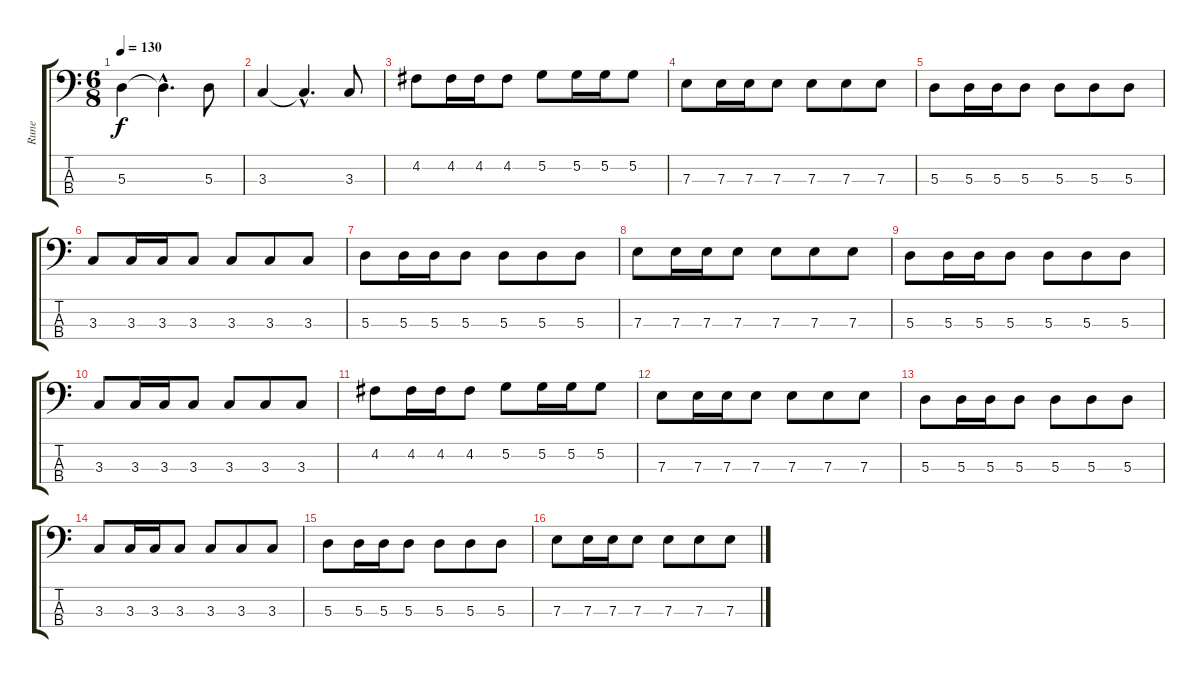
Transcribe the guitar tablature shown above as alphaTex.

\track ("Rune" "Rune") {instrument electricbassfinger}
\staff {score tabs}
\tuning (G2 D2 A1 E1) {hide}
\ts (6 8)
\tempo 130
\clef f4
\ks c
5.3.4{dy f} 5.3{hac t}.4{d} 5.3.8 |
3.3.4 3.3{hac t}.4{d} 3.3.8 |
4.2.8 4.2.16 4.2.16 4.2.8 5.2.8 5.2.16 5.2.16 5.2.8 |
7.3.8 7.3.16 7.3.16 7.3.8 7.3.8 7.3.8 7.3.8 |
5.3.8 5.3.16 5.3.16 5.3.8 5.3.8 5.3.8 5.3.8 |
3.3.8 3.3.16 3.3.16 3.3.8 3.3.8 3.3.8 3.3.8 |
5.3.8 5.3.16 5.3.16 5.3.8 5.3.8 5.3.8 5.3.8 |
7.3.8 7.3.16 7.3.16 7.3.8 7.3.8 7.3.8 7.3.8 |
5.3.8 5.3.16 5.3.16 5.3.8 5.3.8 5.3.8 5.3.8 |
3.3.8 3.3.16 3.3.16 3.3.8 3.3.8 3.3.8 3.3.8 |
4.2.8 4.2.16 4.2.16 4.2.8 5.2.8 5.2.16 5.2.16 5.2.8 |
7.3.8 7.3.16 7.3.16 7.3.8 7.3.8 7.3.8 7.3.8 |
5.3.8 5.3.16 5.3.16 5.3.8 5.3.8 5.3.8 5.3.8 |
3.3.8 3.3.16 3.3.16 3.3.8 3.3.8 3.3.8 3.3.8 |
5.3.8 5.3.16 5.3.16 5.3.8 5.3.8 5.3.8 5.3.8 |
7.3.8 7.3.16 7.3.16 7.3.8 7.3.8 7.3.8 7.3.8
